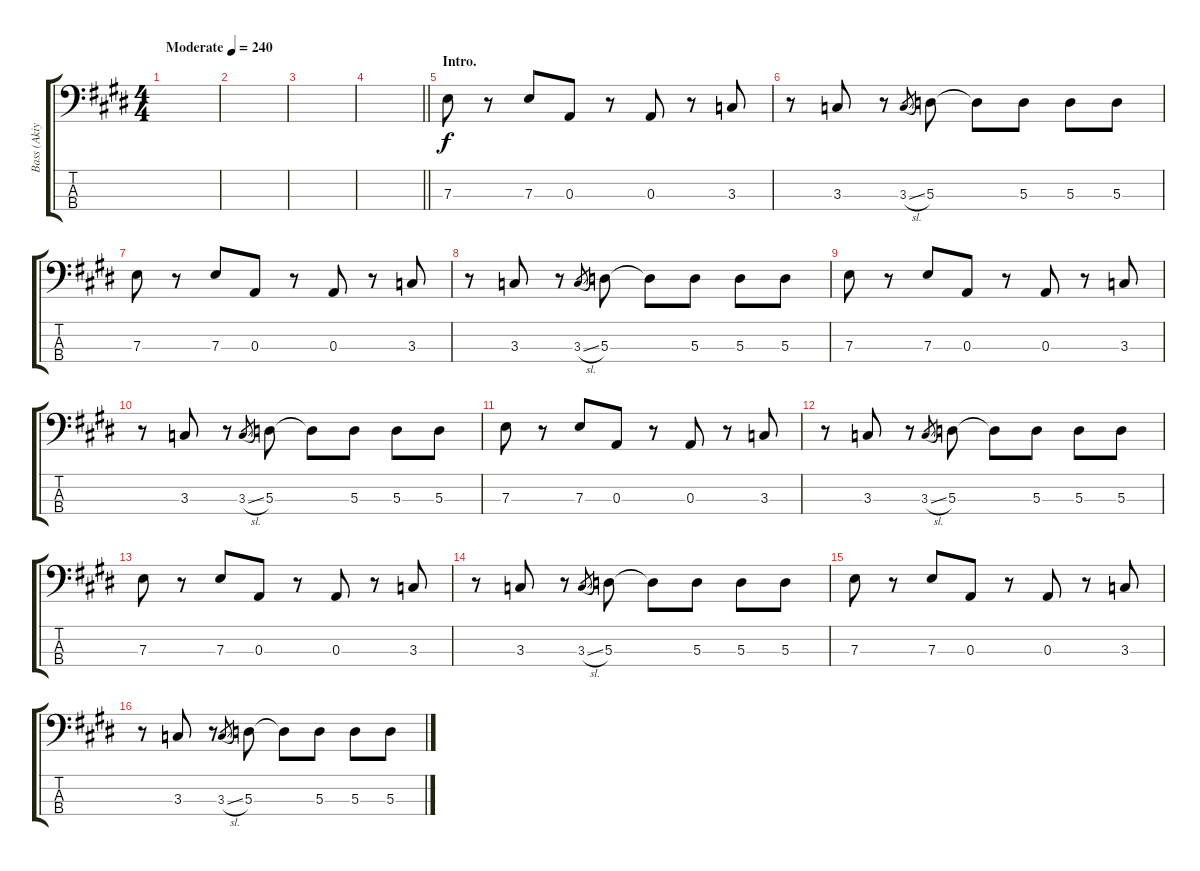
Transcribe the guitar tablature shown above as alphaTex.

\track ("Bass (Akiyama Mio)" "Bass (Akiy") {instrument electricbassfinger}
\staff {score tabs}
\tuning (G2 D2 A1 E1) {hide}
\ts (4 4)
\tempo (240 "Moderate")
\clef f4
\ks e
|
|
|
\barLineRight lightlight
|
\section ("" "Intro.")
7.3.8 r.8 7.3.8 0.3.8 r.8 0.3.8 r.8 3.3.8 |
r.8 3.3.8 r.8 3.3{sl}.8{gr} 5.3.8 5.3{t}.8 5.3.8 5.3.8 5.3.8 |
7.3.8 r.8 7.3.8 0.3.8 r.8 0.3.8 r.8 3.3.8 |
r.8 3.3.8 r.8 3.3{sl}.8{gr} 5.3.8 5.3{t}.8 5.3.8 5.3.8 5.3.8 |
7.3.8 r.8 7.3.8 0.3.8 r.8 0.3.8 r.8 3.3.8 |
r.8 3.3.8 r.8 3.3{sl}.8{gr} 5.3.8 5.3{t}.8 5.3.8 5.3.8 5.3.8 |
7.3.8 r.8 7.3.8 0.3.8 r.8 0.3.8 r.8 3.3.8 |
r.8 3.3.8 r.8 3.3{sl}.8{gr} 5.3.8 5.3{t}.8 5.3.8 5.3.8 5.3.8 |
7.3.8 r.8 7.3.8 0.3.8 r.8 0.3.8 r.8 3.3.8 |
r.8 3.3.8 r.8 3.3{sl}.8{gr} 5.3.8 5.3{t}.8 5.3.8 5.3.8 5.3.8 |
7.3.8 r.8 7.3.8 0.3.8 r.8 0.3.8 r.8 3.3.8 |
r.8 3.3.8 r.8 3.3{sl}.8{gr} 5.3.8 5.3{t}.8 5.3.8 5.3.8 5.3.8
